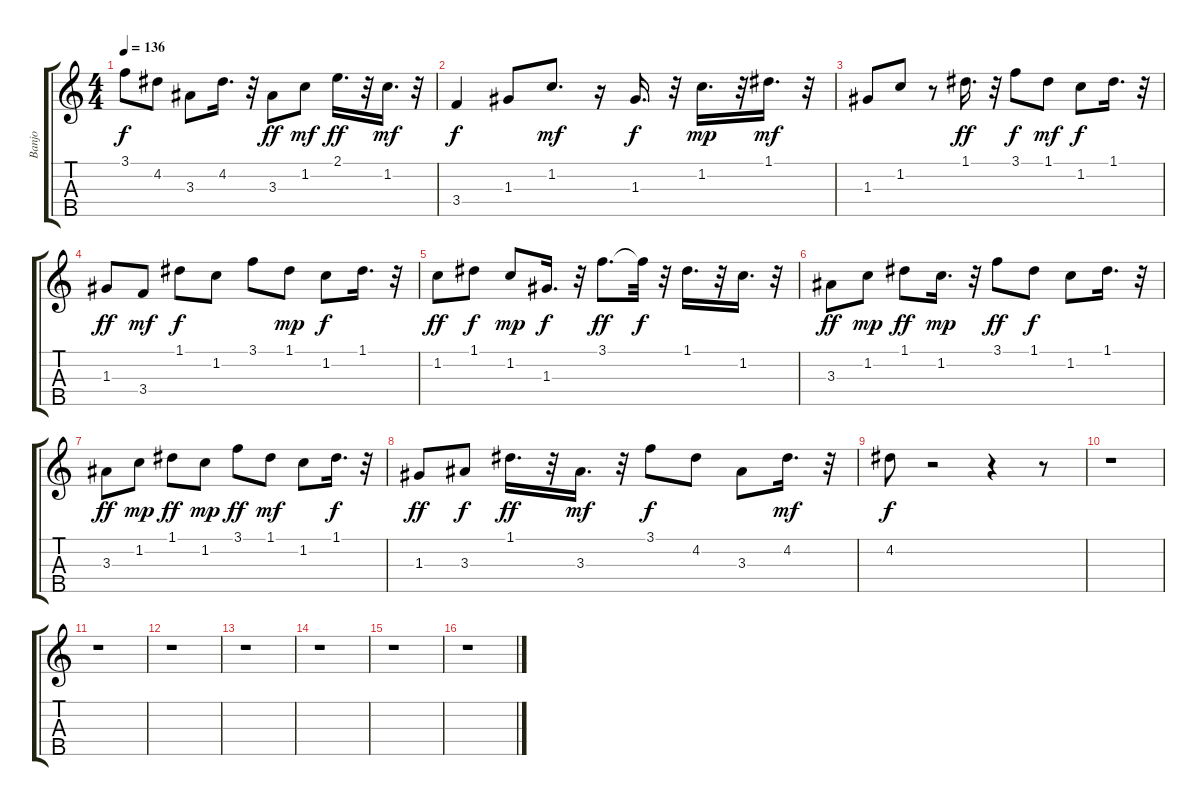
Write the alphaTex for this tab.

\track ("Banjo" "Banjo") {instrument banjo}
\staff {score tabs}
\tuning (D4 B3 G3 D3 G4) {hide}
\displaytranspose 12
\ts (4 4)
\tempo 136
\clef g2
\ks c
3.1.8{dy f} 4.2.8 3.3.8 4.2.16{d} r.32 3.3.8{dy ff} 1.2.8{dy mf} 2.1.16{d dy ff} r.32 1.2.16{d dy mf} r.32 |
3.4.4{dy f} 1.3.8 1.2.8{d dy mf} r.16 1.3.16{d dy f} r.32 1.2.16{d dy mp} r.32 1.1.16{d dy mf} r.32 |
1.3.8 1.2.8 r.8 1.1.16{d dy ff} r.32 3.1.8{dy f} 1.1.8{dy mf} 1.2.8{dy f} 1.1.16{d} r.32 |
1.3.8{dy ff} 3.4.8{dy mf} 1.1.8{dy f} 1.2.8 3.1.8 1.1.8{dy mp} 1.2.8{dy f} 1.1.16{d} r.32 |
1.2.8{dy ff} 1.1.8{dy f} 1.2.8{dy mp} 1.3.16{d dy f} r.32 3.1.8{d dy ff} 3.1{t}.32{dy f} r.32 1.1.16{d} r.32 1.2.16{d} r.32 |
3.3.8{dy ff} 1.2.8{dy mp} 1.1.8{dy ff} 1.2.16{d dy mp} r.32 3.1.8{dy ff} 1.1.8{dy f} 1.2.8 1.1.16{d} r.32 |
3.3.8{dy ff} 1.2.8{dy mp} 1.1.8{dy ff} 1.2.8{dy mp} 3.1.8{dy ff} 1.1.8{dy mf} 1.2.8 1.1.16{d dy f} r.32 |
1.3.8{dy ff} 3.3.8{dy f} 1.1.16{d dy ff} r.32 3.3.16{d dy mf} r.32 3.1.8{dy f} 4.2.8 3.3.8 4.2.16{d dy mf} r.32 |
4.2.8{dy f} r.2 r.4 r.8 |
r.1 |
r.1 |
r.1 |
r.1 |
r.1 |
r.1 |
r.1
